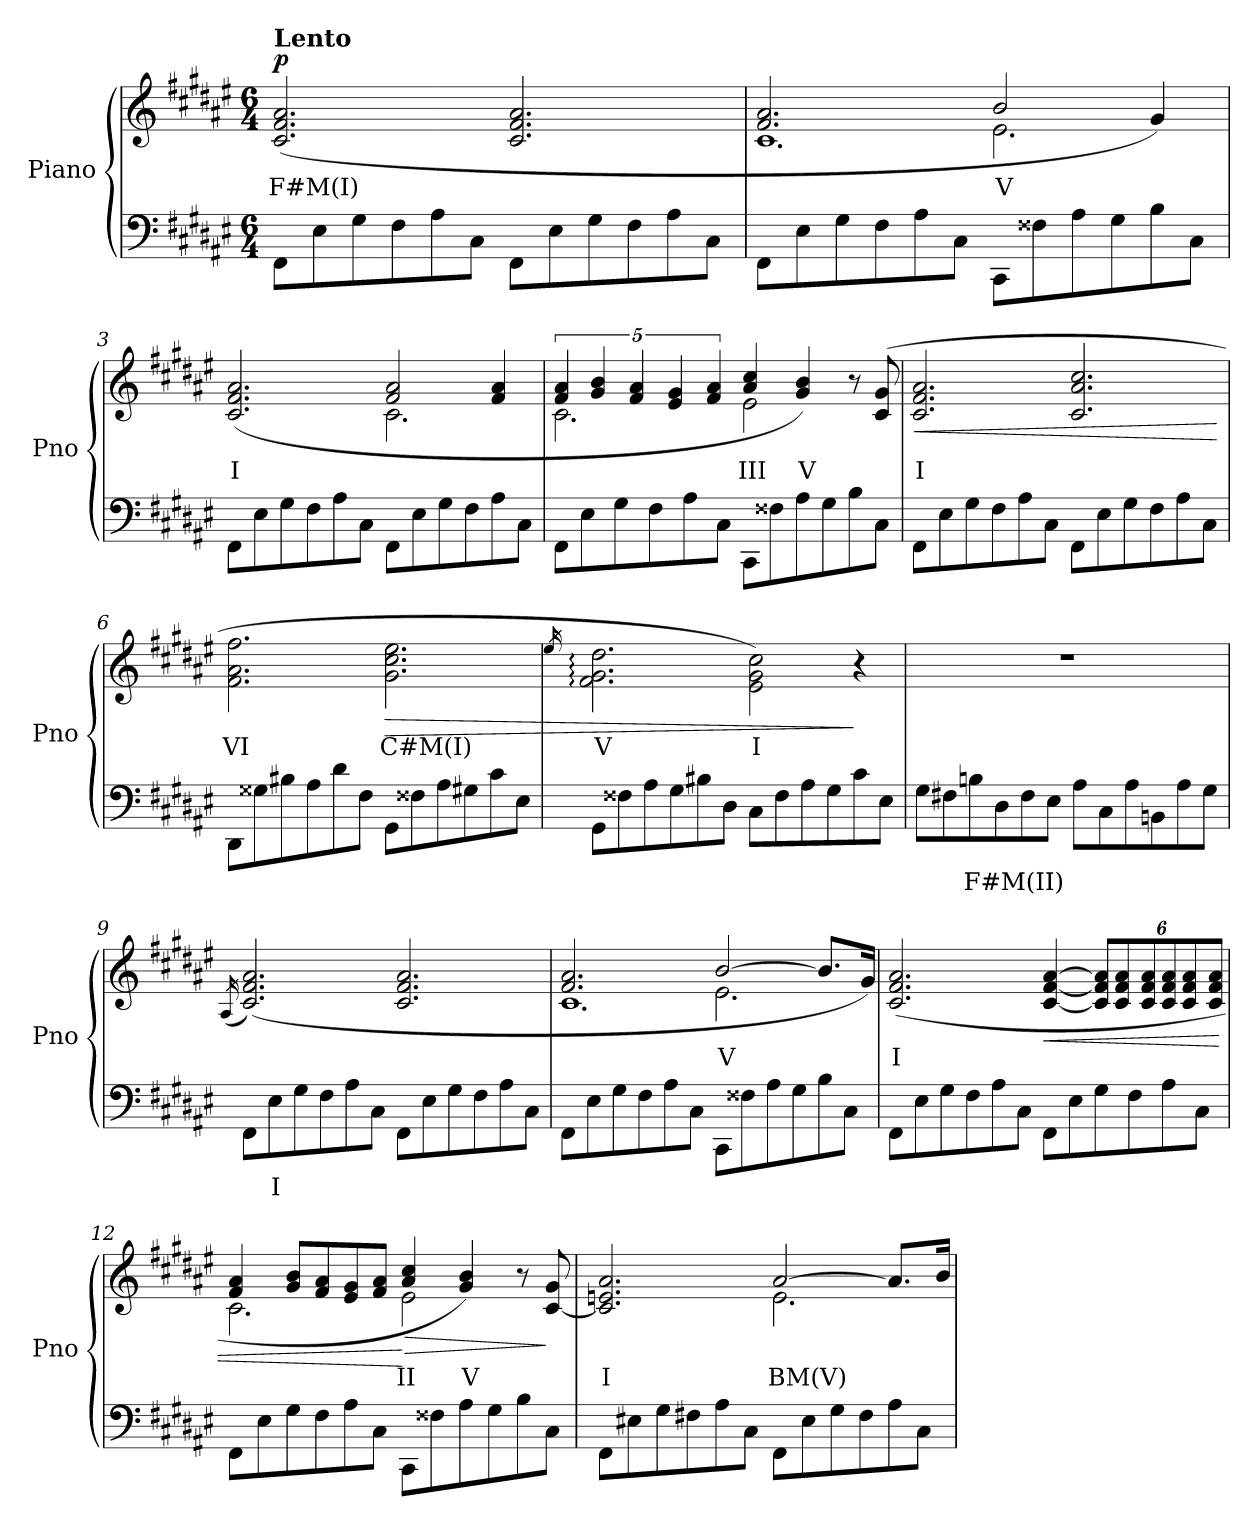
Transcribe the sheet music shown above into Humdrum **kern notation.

**kern	**text	**kern	**text	**dynam
*part1	*part1	*part1	*part1	*part1
*staff2	*staff2	*staff1	*staff1	*staff1/2
*I"Piano	*	*	*	*
*I'Pno	*	*	*	*
*clefF4	*	*clefG2	*	*
*k[f#c#g#d#a#e#]	*	*k[f#c#g#d#a#e#]	*	*
*M6/4	*	*M6/4	*	*
=1	=1	=1	=1	=1
!	!	!LO:TX:a:B:t=Lento	!	!
!	!	!	!LO:LY:b	!LO:DY:b
8FF#\L	.	(>2.c#/ 2.f#/ 2.a#/	F#M(I)	p
8E#\	.	.	.	.
8G#\	.	.	.	.
8F#\	.	.	.	.
8A#\	.	.	.	.
8C#\J	.	.	.	.
8FF#\L	.	2.c#/ 2.f#/ 2.a#/	.	.
8E#\	.	.	.	.
8G#\	.	.	.	.
8F#\	.	.	.	.
8A#\	.	.	.	.
8C#\J	.	.	.	.
=2	=2	=2	=2	=2
*	*	*^	*	*
*	*	*	*^	*	*
8FF#\L	.	2.f#/ 2.a#/	1.c#	2.ryy	.	.
8E#\	.	.	.	.	.	.
8G#\	.	.	.	.	.	.
8F#\	.	.	.	.	.	.
8A#\	.	.	.	.	.	.
8C#\J	.	.	.	.	.	.
!	!	!	!	!	!LO:LY:b	!
8CC#\L	.	2b/	.	2.e#\	V	.
8F##X\	.	.	.	.	.	.
8A#\	.	.	.	.	.	.
8G#\	.	.	.	.	.	.
8B\	.	4g#/)	.	.	.	.
8C#\J	.	.	.	.	.	.
*	*	*v	*v	*v	*	*
=3	=3	=3	=3	=3
!	!	!	!LO:LY:b	!
*	*	*^	*	*
8FF#\L	.	(>2.c#/ 2.f#/ 2.a#/	2.ryy	I	.
8E#\	.	.	.	.	.
8G#\	.	.	.	.	.
8F#\	.	.	.	.	.
8A#\	.	.	.	.	.
8C#\J	.	.	.	.	.
8FF#\L	.	2f#/ 2a#/	2.c#\	.	.
8E#\	.	.	.	.	.
8G#\	.	.	.	.	.
8F#\	.	.	.	.	.
8A#\	.	4f#/ 4a#/	.	.	.
8C#\J	.	.	.	.	.
!!LO:LB:g=z	!!
=4	=4	=4	=4	=4	=4
8FF#\L	.	20%3f#/ 20%3a#/	2.c#\	.	.
8E#\	.	.	.	.	.
.	.	20%3g#/ 20%3b/	.	.	.
8G#\	.	.	.	.	.
.	.	20%3f#/ 20%3a#/	.	.	.
8F#\	.	.	.	.	.
.	.	20%3e#/ 20%3g#/	.	.	.
8A#\	.	.	.	.	.
.	.	20%3f#/ 20%3a#/	.	.	.
8C#\J	.	.	.	.	.
!	!	!	!	!LO:LY:b	!
8CC#\L	.	4a#/ 4cc#/	2e#\	III	.
8F##X\	.	.	.	.	.
!	!	!	!	!LO:LY:b	!
8A#\	.	4g#/ 4b/)	.	V	.
8G#\	.	.	.	.	.
8B\	.	8r	4ryy	.	.
8C#\J	.	(>8c#/ 8g#/	.	.	.
*	*	*v	*v	*	*
=5	=5	=5	=5	=5
!	!	!	!LO:LY:b	!LO:HP:b
8FF#\L	.	2.c#/ 2.f#/ 2.a#/	I	<
8E#\	.	.	.	.
8G#\	.	.	.	.
8F#\	.	.	.	.
8A#\	.	.	.	.
8C#\J	.	.	.	.
8FF#\L	.	2.c#/ 2.a#/ 2.cc#/	.	.
8E#\	.	.	.	.
8G#\	.	.	.	.
8F#\	.	.	.	.
8A#\	.	.	.	.
8C#\J	.	.	.	.
.	.	.	.	[
=6	=6	=6	=6	=6
!	!	!	!LO:LY:b	!
8DD#\L	.	2.f#\ 2.a#\ 2.ff#\	VI	.
8G##X\	.	.	.	.
8B#X\	.	.	.	.
8A#\	.	.	.	.
8d#\	.	.	.	.
8F#\J	.	.	.	.
!	!	!	!LO:LY:b	!LO:HP:b
8GG#\L	.	2.g#\ 2.cc#\ 2.ee#\	C#M(I)	>
8F##X\	.	.	.	.
8A#\	.	.	.	.
8G#X\	.	.	.	.
8c#\	.	.	.	.
8E#\J	.	.	.	.
!!LO:LB:g=z
=7	=7	=7	=7	=7
.	.	16qee#/	.	.
!	!	!	!LO:LY:b	!
8GG#\L	.	2.f#\: 2.g#\: 2.dd#\:	V	.
8F##X\	.	.	.	.
8A#\	.	.	.	.
8G#\	.	.	.	.
8B#X\	.	.	.	.
8D#\J	.	.	.	.
!	!	!	!LO:LY:b	!
8C#\L	.	2e#\ 2g#\ 2cc#\)	I	.
8F##\	.	.	.	.
8A#\	.	.	.	.
8G#\	.	.	.	.
8c#\	.	4r	.	]
8E#\J	.	.	.	.
=8	=8	=8	=8	=8
8G#\L	.	1.r	.	.
8F#X\	.	.	.	.
!	!LO:LY:b	!	!	!
8Bn\	F#M(II)	.	.	.
8D#\	.	.	.	.
8F#\	.	.	.	.
8E#\J	.	.	.	.
8A#\L	.	.	.	.
8C#\	.	.	.	.
8A#\	.	.	.	.
8BBn\	.	.	.	.
8A#\	.	.	.	.
8G#\J	.	.	.	.
=9	=9	=9	=9	=9
.	.	(>16qA#/	.	.
8FF#\L	.	(>2.c#/ 2.f#/ 2.a#/)	.	.
!	!LO:LY:b	!	!	!
8E#\	I	.	.	.
8G#\	.	.	.	.
8F#\	.	.	.	.
8A#\	.	.	.	.
8C#\J	.	.	.	.
8FF#\L	.	2.c#/ 2.f#/ 2.a#/	.	.
8E#\	.	.	.	.
8G#\	.	.	.	.
8F#\	.	.	.	.
8A#\	.	.	.	.
8C#\J	.	.	.	.
!!LO:LB:g=z
=10	=10	=10	=10	=10
*	*	*^	*	*
*	*	*	*^	*	*
8FF#\L	.	2.f#/ 2.a#/	1.c#	2.ryy	.	.
8E#\	.	.	.	.	.	.
8G#\	.	.	.	.	.	.
8F#\	.	.	.	.	.	.
8A#\	.	.	.	.	.	.
8C#\J	.	.	.	.	.	.
!	!	!	!	!	!LO:LY:b	!
8CC#\L	.	[2b/	.	2.e#\	V	.
8F##X\	.	.	.	.	.	.
8A#\	.	.	.	.	.	.
8G#\	.	.	.	.	.	.
8B\	.	8.b/L]	.	.	.	.
8C#\J	.	.	.	.	.	.
.	.	16g#/Jk)	.	.	.	.
*	*	*v	*v	*v	*	*
=11	=11	=11	=11	=11
!	!	!	!LO:LY:b	!
8FF#\L	.	(>2.c#/ 2.f#/ 2.a#/	I	.
8E#\	.	.	.	.
8G#\	.	.	.	.
8F#\	.	.	.	.
8A#\	.	.	.	.
8C#\J	.	.	.	.
!	!	!	!	!LO:HP:b
8FF#\L	.	[4c#/ [4f#/ [4a#/	.	<
8E#\	.	.	.	.
*	*	*Xbrackettup	*	*
8G#\	.	12c#/] 12f#/] 12a#/]L	.	.
.	.	12c#/ 12f#/ 12a#/	.	.
8F#\	.	.	.	.
.	.	12c#/ 12f#/ 12a#/	.	.
8A#\	.	12c#/ 12f#/ 12a#/	.	.
.	.	12c#/ 12f#/ 12a#/	.	.
8C#\J	.	.	.	.
.	.	12c#/ 12f#/ 12a#/J	.	.
=12	=12	=12	=12	=12
*	*	*^	*	*
8FF#\L	.	4f#/ 4a#/	2.c#\	.	.
8E#\	.	.	.	.	.
8G#\	.	8g#/ 8b/L	.	.	.
8F#\	.	8f#/ 8a#/	.	.	.
8A#\	.	8e#/ 8g#/	.	.	.
8C#\J	.	8f#/ 8a#/J	.	.	.
!	!	!	!	!LO:LY:b	!LO:HP:n=1:b
8CC#\L	.	4a#/ 4cc#/	2e#\	II	[ >
8F##X\	.	.	.	.	.
!	!	!	!	!LO:LY:b	!
8A#\	.	4g#/ 4b/)	.	V	.
8G#\	.	.	.	.	.
8B\	.	8r	4ryy	.	.
8C#\J	.	[8c#/ 8g#/	.	.	]
!!LO:PB:g=z	!!
=13	=13	=13	=13	=13	=13
!	!	!	!	!LO:LY:b	!
8FF#\L	.	2.c#/] 2.en/ 2.a#/	2.ryy	I	.
8E#X\	.	.	.	.	.
8G#\	.	.	.	.	.
8F#X\	.	.	.	.	.
8A#\	.	.	.	.	.
8C#\J	.	.	.	.	.
!	!	!	!	!LO:LY:b	!
8FF#\L	.	[2a#/	2.e\	BM(V)	.
8E#\	.	.	.	.	.
8G#\	.	.	.	.	.
8F#\	.	.	.	.	.
8A#\	.	8.a#/L]	.	.	.
8C#\J	.	.	.	.	.
.	.	16b/Jk	.	.	.
*	*	*v	*v	*	*
=	=	=	=	=
*-	*-	*-	*-	*-
